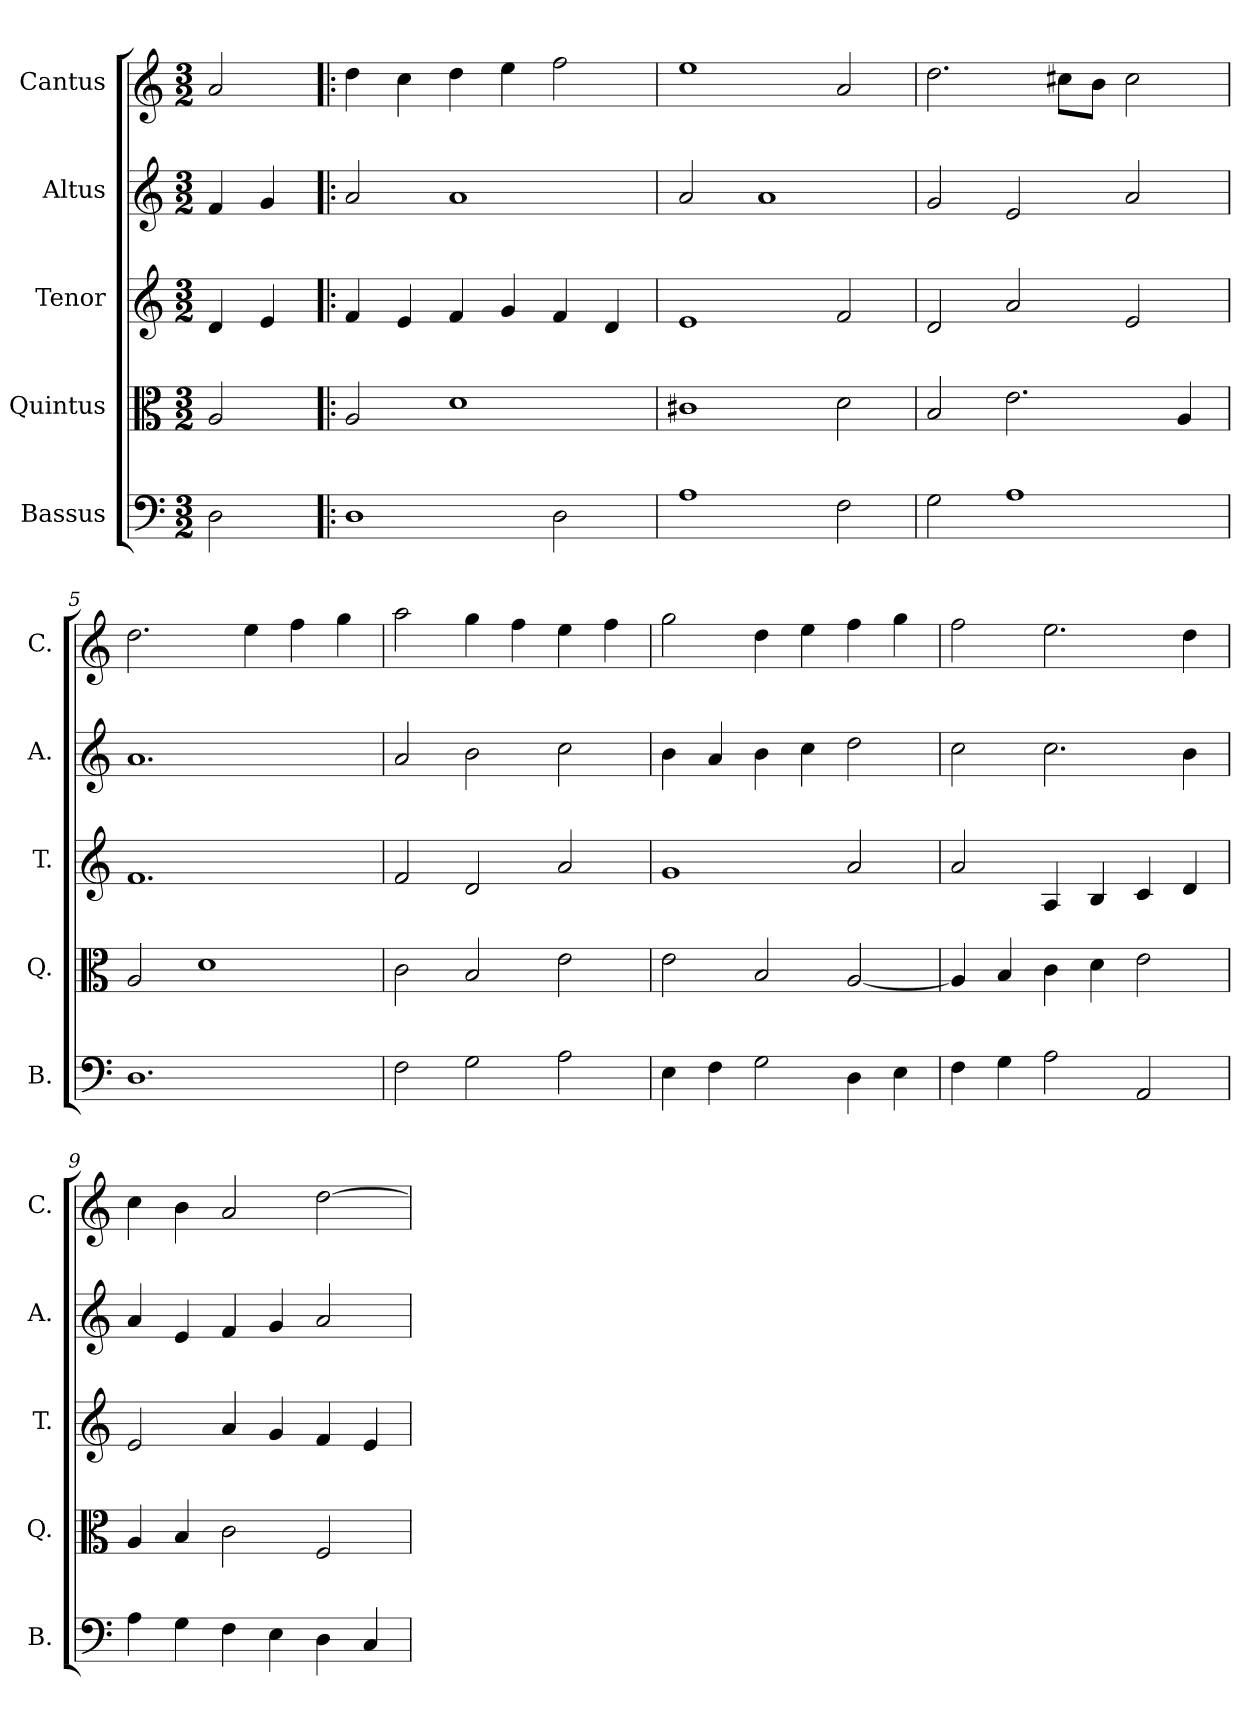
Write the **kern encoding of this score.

**kern	**kern	**kern	**kern	**kern
*part5	*part4	*part3	*part2	*part1
*staff5	*staff4	*staff3	*staff2	*staff1
*I"Bassus	*I"Quintus	*I"Tenor	*I"Altus	*I"Cantus
*I'B.	*I'Q.	*I'T.	*I'A.	*I'C.
*clefF4	*clefC3	*clefG2	*clefG2	*clefG2
*k[]	*k[]	*k[]	*k[]	*k[]
*C:	*C:	*C:	*C:	*C:
*M3/2	*M3/2	*M3/2	*M3/2	*M3/2
=1	=1	=1	=1	=1
2D\	2A/	4d/	4f/	2a/
.	.	4e/	4g/	.
=2!|:	=2!|:	=2!|:	=2!|:	=2!|:
1D\	2A/	4f/	2a/	4dd\
.	.	4e/	.	4cc\
.	1d\	4f/	1a/	4dd\
.	.	4g/	.	4ee\
2D\	.	4f/	.	2ff\
.	.	4d/	.	.
=3	=3	=3	=3	=3
1A\	1c#X\	1e/	2a/	1ee\
.	.	.	1a/	.
2F\	2d\	2f/	.	2a/
=4	=4	=4	=4	=4
2G\	2B/	2d/	2g/	2.dd\
1A\	2.e\	2a/	2e/	.
.	.	.	.	8cc#X\L
.	.	.	.	8b\J
.	.	2e/	2a/	2cc#\
.	4A/	.	.	.
=5	=5	=5	=5	=5
1.D\	2A/	1.f/	1.a/	2.dd\
.	1d\	.	.	.
.	.	.	.	4ee\
.	.	.	.	4ff\
.	.	.	.	4gg\
=6	=6	=6	=6	=6
2F\	2c\	2f/	2a/	2aa\
2G\	2B/	2d/	2b\	4gg\
.	.	.	.	4ff\
2A\	2e\	2a/	2cc\	4ee\
.	.	.	.	4ff\
=7	=7	=7	=7	=7
4E\	2e\	1g/	4b\	2gg\
4F\	.	.	4a/	.
2G\	2B/	.	4b\	4dd\
.	.	.	4cc\	4ee\
4D\	[2A/	2a/	2dd\	4ff\
4E\	.	.	.	4gg\
=8	=8	=8	=8	=8
4F\	4A/]	2a/	2cc\	2ff\
4G\	4B/	.	.	.
2A\	4c\	4A/	2.cc\	2.ee\
.	4d\	4B/	.	.
2AA/	2e\	4c/	.	.
.	.	4d/	4b\	4dd\
=9	=9	=9	=9	=9
4A\	4A/	2e/	4a/	4cc\
4G\	4B/	.	4e/	4b\
4F\	2c\	4a/	4f/	2a/
4E\	.	4g/	4g/	.
4D\	2F/	4f/	2a/	[2dd\
4C/	.	4e/	.	.
=	=	=	=	=
*-	*-	*-	*-	*-
